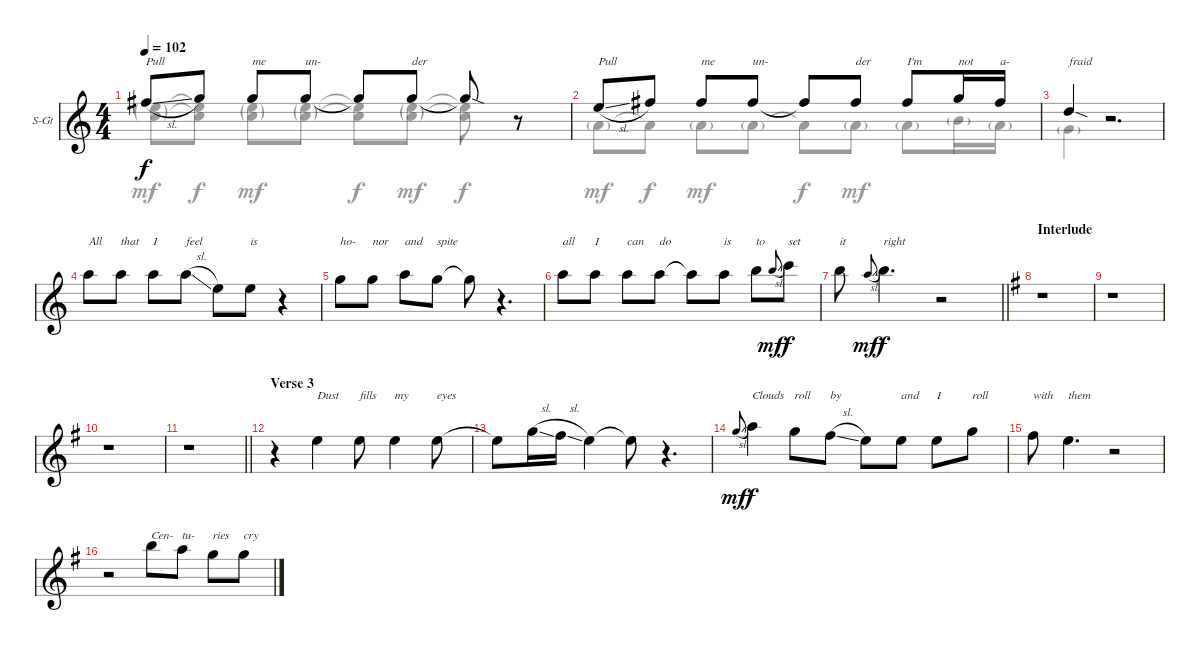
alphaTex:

\bracketExtendMode groupsimilarinstruments
\firstSystemTrackNameOrientation horizontal
\otherSystemsTrackNameOrientation horizontal
\track ("Vocal" "S-Gt") {instrument oboe}
\staff {score}
\tuning (E4 B3 G3 D3 A2 E2)
\displaytranspose 12
\voice
\ts (4 4)
\tempo 102
\clef g2
\ks c
2.1{sl}.8{txt "Pull" dy f} 3.1.8 3.1.8{txt "me"} 3.1.8{txt "un-"} 3.1{t}.8 3.1.8{txt "der"} 3.1{sod t}.8 r.8 |
0.1{sl}.8{txt "Pull"} 2.1.8 2.1.8{txt "me"} 2.1.8{txt "un-"} 2.1{t}.8 2.1.8{txt "der"} 2.1.8{txt "I'm"} 3.1.16{txt "not"} 2.1.16{txt "a-"} |
3.2{sod}.4{txt "fraid"} r.2{d} |
5.1.8{txt "All"} 5.1.8{txt "that"} 5.1.8{txt "I"} 5.1{sl}.8{txt "feel"} 0.1.8 0.1.8{txt "is"} r.4 |
3.1.8{txt "ho-"} 3.1.8{txt "nor"} 5.1.8{txt "and"} 3.1.8{txt "spite"} 3.1{t}.8 r.4{d} |
5.1.8{txt "all"} 5.1.8{txt "I"} 5.1.8{txt "can"} 5.1.8{txt "do"} 5.1{t}.8 5.1.8{txt "is"} 7.1.8{txt "to"} 7.1{sl}.8{gr onbeat dy mf} 8.1.8{txt "set" dy f} |
\barLineRight lightlight
7.1.8{txt "it"} 5.1{sl}.8{gr onbeat dy mf} 7.1.4{d txt "right" dy f} r.2 |
\section ("" "Interlude")
\ks g
r.1 |
r.1 |
r.1 |
\barLineRight lightlight
r.1 |
\section ("" "Verse 3")
r.4 0.1.4{txt "Dust"} 0.1.8{txt "fills"} 0.1.4{txt "my"} 0.1.8{txt "eyes"} |
0.1{t}.8 3.1{sl}.16 2.1{sl}.16 0.1.4 0.1{t}.8 r.4{d} |
3.1{sl}.8{gr onbeat dy mf} 5.1.4{txt "Clouds" dy f} 3.1.8{txt "roll"} 2.1{sl}.8{txt "by"} 0.1.8 0.1.8{txt "and"} 0.1.8{txt "I"} 3.1.8{txt "roll"} |
2.1.8{txt "with"} 0.1.4{d txt "them"} r.2 |
r.2 7.1.8{txt "Cen-"} 5.1.8{txt "tu-"} 3.1.8{txt "ries"} 3.1{sl}.8{txt "cry"}
\voice
\clef g2
\ottava regular
\simile none
\ks c
(9.3{g} 10.4{g}).8{dy mf} (9.3{t} 10.4{t}).8{dy f} (9.3{g} 10.4{g}).8{dy mf} (9.3{g} 10.4{g}).8 (9.3{t} 10.4{t}).8{dy f} (9.3{g} 10.4{g}).8{dy mf} (9.3{t} 10.4{t}).8{dy f} r.8 |
2.3{g}.8{dy mf} 2.3{t}.8{dy f} 2.3{g}.8{dy mf} 2.3{g}.8 2.3{t}.8{dy f} 2.3{g}.8{dy mf} 2.3{g}.8 4.3{g}.16 2.3{g}.16 |
0.3{g}.4 r.2{d} |
|
|
|
\barLineRight lightlight
|
\ks g
|
|
|
\barLineRight lightlight
|
|
|
|
|
